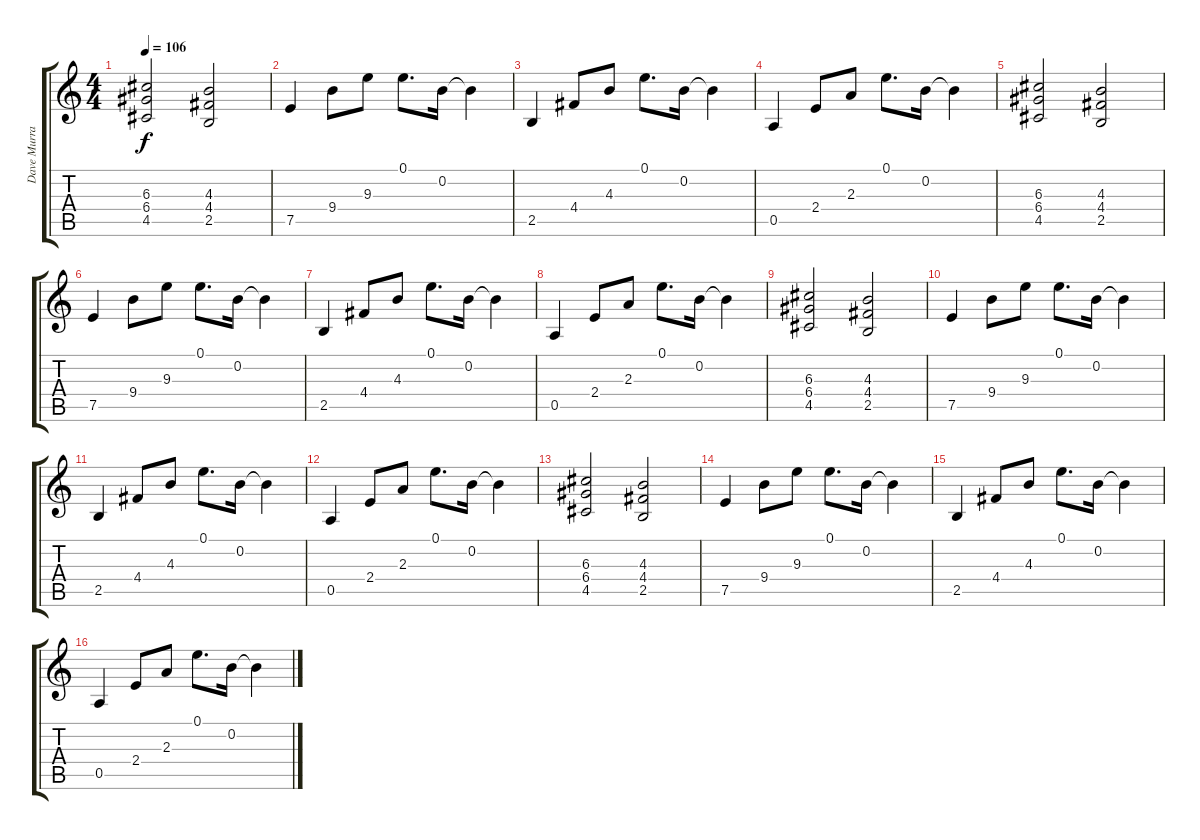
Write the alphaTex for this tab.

\track ("Dave Murray" "Dave Murra") {instrument distortionguitar}
\staff {score tabs}
\tuning (E4 B3 G3 D3 A2 E2) {hide}
\ts (4 4)
\tempo 106
\clef g2
\ks c
(6.3 6.4 4.5).2{dy f} (4.3 4.4 2.5).2 |
7.5.4 9.4.8 9.3.8 0.1.8{d} 0.2.16 0.2{t}.4 |
2.5.4 4.4.8 4.3.8 0.1.8{d} 0.2.16 0.2{t}.4 |
0.5.4 2.4.8 2.3.8 0.1.8{d} 0.2.16 0.2{t}.4 |
(6.3 6.4 4.5).2 (4.3 4.4 2.5).2 |
7.5.4 9.4.8 9.3.8 0.1.8{d} 0.2.16 0.2{t}.4 |
2.5.4 4.4.8 4.3.8 0.1.8{d} 0.2.16 0.2{t}.4 |
0.5.4 2.4.8 2.3.8 0.1.8{d} 0.2.16 0.2{t}.4 |
(6.3 6.4 4.5).2 (4.3 4.4 2.5).2 |
7.5.4 9.4.8 9.3.8 0.1.8{d} 0.2.16 0.2{t}.4 |
2.5.4 4.4.8 4.3.8 0.1.8{d} 0.2.16 0.2{t}.4 |
0.5.4 2.4.8 2.3.8 0.1.8{d} 0.2.16 0.2{t}.4 |
(6.3 6.4 4.5).2 (4.3 4.4 2.5).2 |
7.5.4 9.4.8 9.3.8 0.1.8{d} 0.2.16 0.2{t}.4 |
2.5.4 4.4.8 4.3.8 0.1.8{d} 0.2.16 0.2{t}.4 |
0.5.4 2.4.8 2.3.8 0.1.8{d} 0.2.16 0.2{t}.4
